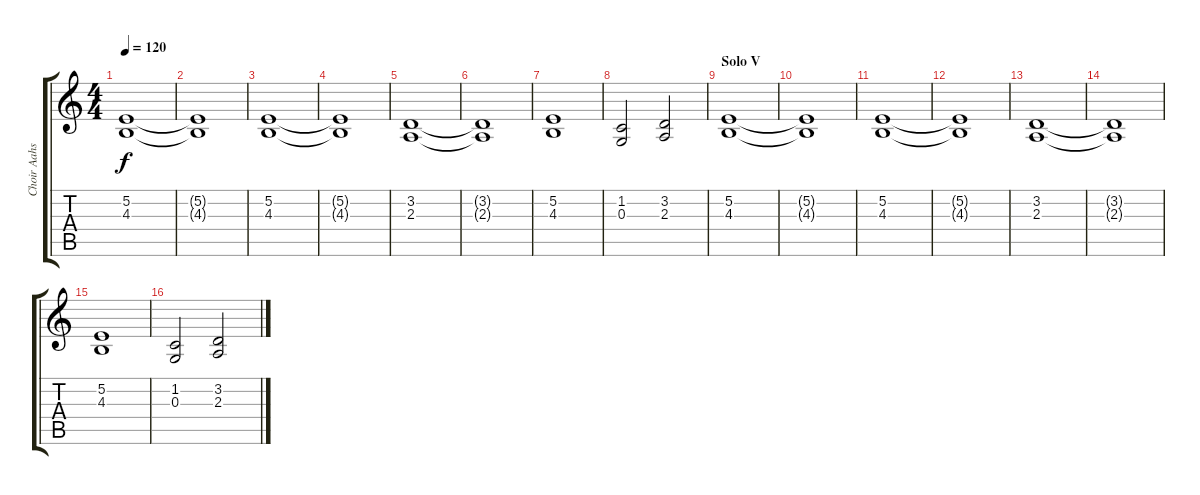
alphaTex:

\track ("Choir Aahs" "Choir Aahs") {instrument choiraahs}
\staff {score tabs}
\tuning (E4 B3 G3 D3 A2 E2) {hide}
\ts (4 4)
\tempo 120
\clef g2
\ks c
(5.2 4.3).1{dy f} |
(5.2{t} 4.3{t}).1 |
(5.2 4.3).1 |
(5.2{t} 4.3{t}).1 |
(3.2 2.3).1 |
(3.2{t} 2.3{t}).1 |
(5.2 4.3).1 |
(1.2 0.3).2 (3.2 2.3).2 |
\section ("" "Solo V")
(5.2 4.3).1 |
(5.2{t} 4.3{t}).1 |
(5.2 4.3).1 |
(5.2{t} 4.3{t}).1 |
(3.2 2.3).1 |
(3.2{t} 2.3{t}).1 |
(5.2 4.3).1 |
(1.2 0.3).2 (3.2 2.3).2
